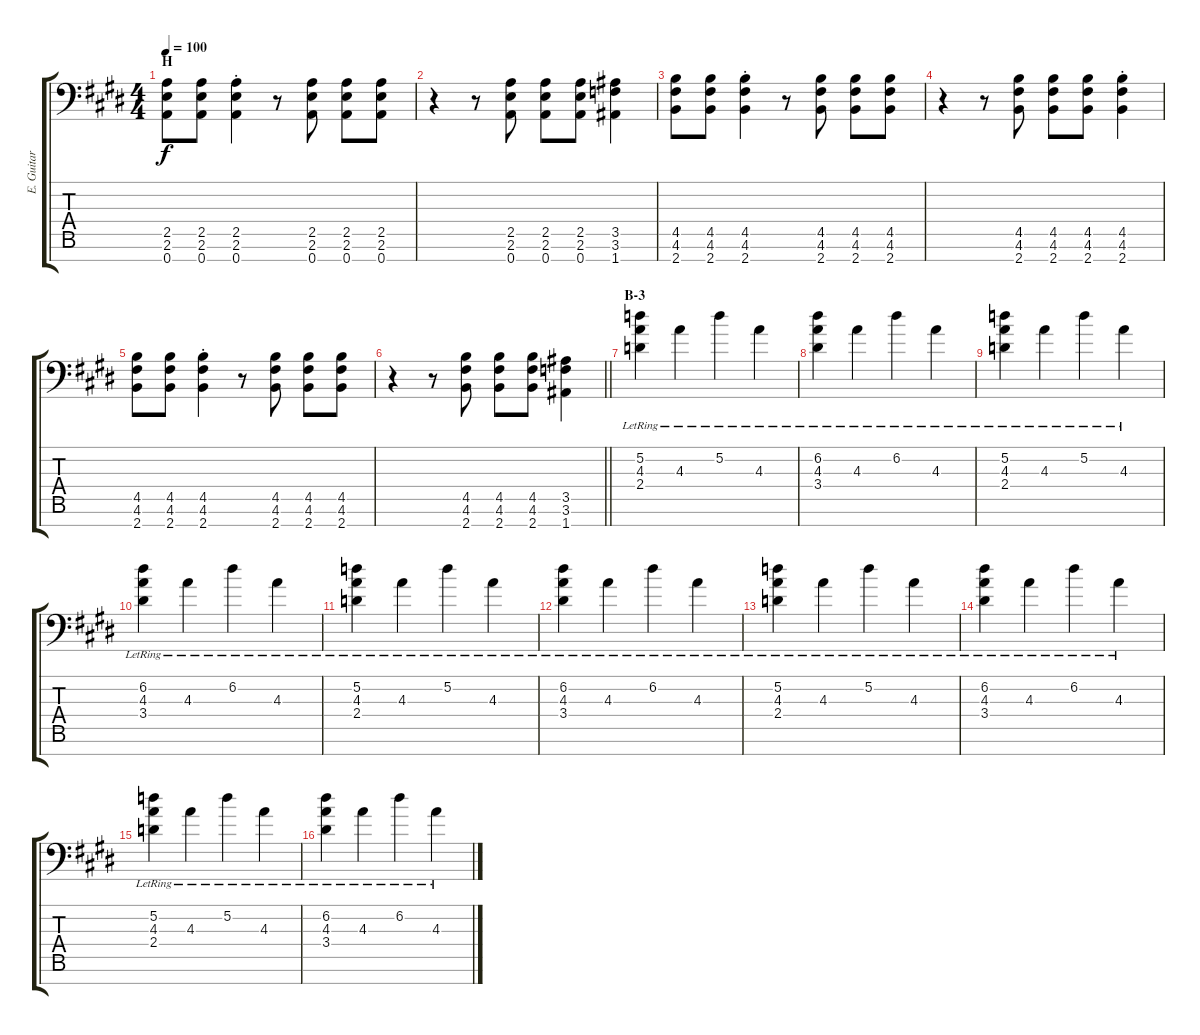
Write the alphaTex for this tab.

\track ("E. Guitar II" "E. Guitar ") {instrument overdrivenguitar}
\staff {score tabs}
\tuning (D4 A3 F3 C3 G2 D2 A1) {hide}
\ts (4 4)
\section ("" "H")
\tempo 100
\clef f4
\ks e
(2.5 2.6 0.7).8{dy f} (2.5 2.6 0.7).8 (2.5{st} 2.6{st} 0.7{st}).4 r.8 (2.5 2.6 0.7).8 (2.5 2.6 0.7).8 (2.5 2.6 0.7).8 |
r.4 r.8 (2.5 2.6 0.7).8 (2.5 2.6 0.7).8 (2.5 2.6 0.7).8 (3.5 3.6 1.7).4 |
(4.5 4.6 2.7).8 (4.5 4.6 2.7).8 (4.5{st} 4.6{st} 2.7{st}).4 r.8 (4.5 4.6 2.7).8 (4.5 4.6 2.7).8 (4.5 4.6 2.7).8 |
r.4 r.8 (4.5 4.6 2.7).8 (4.5 4.6 2.7).8 (4.5 4.6 2.7).8 (4.5{st} 4.6{st} 2.7{st}).4 |
(4.5 4.6 2.7).8 (4.5 4.6 2.7).8 (4.5{st} 4.6{st} 2.7{st}).4 r.8 (4.5 4.6 2.7).8 (4.5 4.6 2.7).8 (4.5 4.6 2.7).8 |
\barLineRight lightlight
r.4 r.8 (4.5 4.6 2.7).8 (4.5 4.6 2.7).8 (4.5 4.6 2.7).8 (3.5 3.6 1.7).4 |
\section ("" "B-3")
(5.2{lr} 4.3{lr} 2.4{lr}).4 4.3{lr}.4 5.2{lr}.4 4.3{lr}.4 |
(6.2{lr} 4.3{lr} 3.4{lr}).4 4.3{lr}.4 6.2{lr}.4 4.3{lr}.4 |
(5.2{lr} 4.3{lr} 2.4{lr}).4 4.3{lr}.4 5.2{lr}.4 4.3{lr}.4 |
(6.2{lr} 4.3{lr} 3.4{lr}).4 4.3{lr}.4 6.2{lr}.4 4.3{lr}.4 |
(5.2{lr} 4.3{lr} 2.4{lr}).4 4.3{lr}.4 5.2{lr}.4 4.3{lr}.4 |
(6.2{lr} 4.3{lr} 3.4{lr}).4 4.3{lr}.4 6.2{lr}.4 4.3{lr}.4 |
(5.2{lr} 4.3{lr} 2.4{lr}).4 4.3{lr}.4 5.2{lr}.4 4.3{lr}.4 |
(6.2{lr} 4.3{lr} 3.4{lr}).4 4.3{lr}.4 6.2{lr}.4 4.3{lr}.4 |
(5.2{lr} 4.3{lr} 2.4{lr}).4 4.3{lr}.4 5.2{lr}.4 4.3{lr}.4 |
(6.2{lr} 4.3{lr} 3.4{lr}).4 4.3{lr}.4 6.2{lr}.4 4.3{lr}.4
